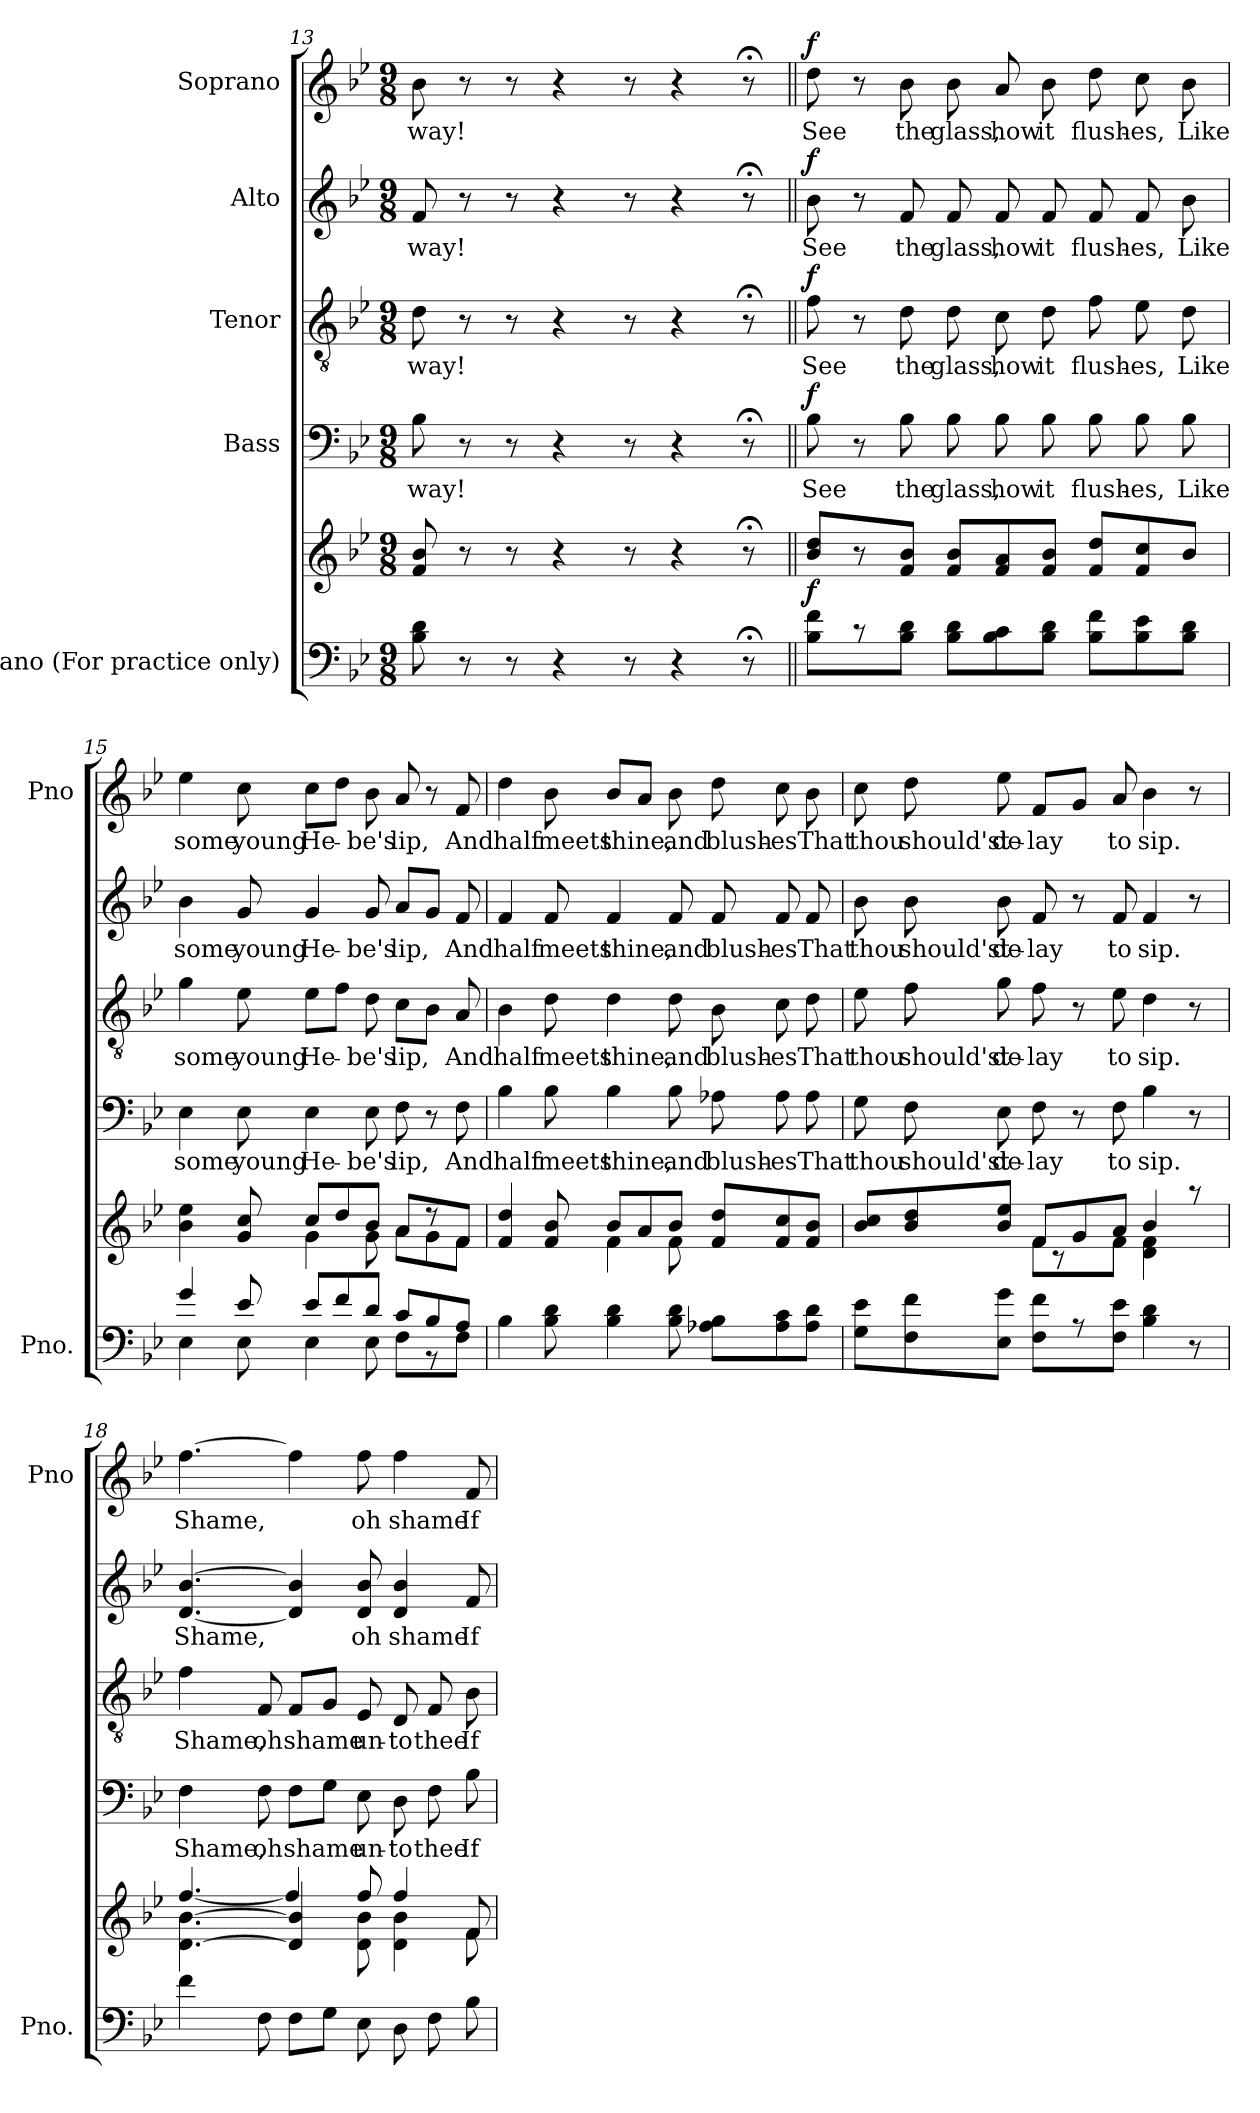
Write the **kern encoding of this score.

**kern	**kern	**dynam	**kern	**text	**dynam	**kern	**text	**dynam	**kern	**text	**dynam	**kern	**text	**dynam
*part5	*part5	*part5	*part4	*part4	*part4	*part3	*part3	*part3	*part2	*part2	*part2	*part1	*part1	*part1
*staff6	*staff5	*staff5/6	*staff4	*staff4	*staff4	*staff3	*staff3	*staff3	*staff2	*staff2	*staff2	*staff1	*staff1	*staff1
*I"Piano (For practice  only)	*	*	*I"Bass	*	*	*I"Tenor	*	*	*I"Alto	*	*	*I"Soprano	*	*
*I'Pno.	*	*	*	*	*	*	*	*	*	*	*	*I'Pno	*	*
*clefF4	*clefG2	*	*clefF4	*	*	*clefGv2	*	*	*clefG2	*	*	*clefG2	*	*
*k[b-e-]	*k[b-e-]	*	*k[b-e-]	*	*	*k[b-e-]	*	*	*k[b-e-]	*	*	*k[b-e-]	*	*
*B-:	*B-:	*	*B-:	*	*	*B-:	*	*	*B-:	*	*	*B-:	*	*
*M9/8	*M9/8	*	*M9/8	*	*	*M9/8	*	*	*M9/8	*	*	*M9/8	*	*
=13	=13	=13	=13	=13	=13	=13	=13	=13	=13	=13	=13	=13	=13	=13
8B-\ 8d\	8f/ 8b-/	.	8B-\	-way!	.	8d\	-way!	.	8f/	-way!	.	8b-\	-way!	.
8r	8r	.	8r	.	.	8r	.	.	8r	.	.	8r	.	.
8r	8r	.	8r	.	.	8r	.	.	8r	.	.	8r	.	.
4r	4r	.	4r	.	.	4r	.	.	4r	.	.	4r	.	.
8r	8r	.	8r	.	.	8r	.	.	8r	.	.	8r	.	.
4r	4r	.	4r	.	.	4r	.	.	4r	.	.	4r	.	.
8r;<	8r;<	.	8r;<	.	.	8r;<	.	.	8r;<	.	.	8r;<	.	.
!!LO:PB:g=z
=14||	=14||	=14||	=14||	=14||	=14||	=14||	=14||	=14||	=14||	=14||	=14||	=14||	=14||	=14||
!	!	!LO:DY:b	!	!	!LO:DY:a	!	!	!LO:DY:a	!	!	!LO:DY:a	!	!	!LO:DY:a
8B-\ 8f\L	8b-/ 8dd/L	f	8B-\	See	f	8f\	See	f	8b-\	See	f	8dd\	See	f
8r	8r	.	8r	.	.	8r	.	.	8r	.	.	8r	.	.
8B-\ 8d\J	8f/ 8b-/J	.	8B-\	the	.	8d\	the	.	8f/	the	.	8b-\	the	.
8B-\ 8d\L	8f/ 8b-/L	.	8B-\	glass,	.	8d\	glass,	.	8f/	glass,	.	8b-\	glass,	.
8B-\ 8c\	8f/ 8a/	.	8B-\	how	.	8c\	how	.	8f/	how	.	8a/	how	.
8B-\ 8d\J	8f/ 8b-/J	.	8B-\	it	.	8d\	it	.	8f/	it	.	8b-\	it	.
8B-\ 8f\L	8f/ 8dd/L	.	8B-\	flush-	.	8f\	flush-	.	8f/	flush-	.	8dd\	flush-	.
8B-\ 8e-\	8f/ 8cc/	.	8B-\	-es,	.	8e-\	-es,	.	8f/	-es,	.	8cc\	-es,	.
8B-\ 8d\J	8b-/J	.	8B-\	Like	.	8d\	Like	.	8b-\	Like	.	8b-\	Like	.
=15	=15	=15	=15	=15	=15	=15	=15	=15	=15	=15	=15	=15	=15	=15
*^	*^	*	*	*	*	*	*	*	*	*	*	*	*	*
4g/	4E-\	4b-\ 4ee-\	4.ryy	.	4E-\	some	.	4g\	some	.	4b-\	some	.	4ee-\	some	.
8e-/	8E-\	8g/ 8cc/	.	.	8E-\	young	.	8e-\	young	.	8g/	young	.	8cc\	young	.
8e-/L	4E-\	4g\	8cc/L	.	4E-\	He-	.	8e-\L	He-	.	4g/	He-	.	8cc\L	He-	.
8f/	.	.	8dd/	.	.	.	.	8f\J	.	.	.	.	.	8dd\J	.	.
8d/J	8E-\	8g\	8b-/J	.	8E-\	-be's	.	8d\	-be's	.	8g/	-be's	.	8b-\	-be's	.
8c/L	8F\L	8a\L	8a/L	.	8F\	lip,	.	8c\L	lip,	.	8a/L	lip,	.	8a/	lip,	.
8B-/	8r	8g\	8rdd	.	8r	.	.	8B-\J	.	.	8g/J	.	.	8r	.	.
8A/J	8F\J	8f\J	8f/J	.	8F\	And	.	8A/	And	.	8f/	And	.	8f/	And	.
*v	*v	*	*	*	*	*	*	*	*	*	*	*	*	*	*	*
=16	=16	=16	=16	=16	=16	=16	=16	=16	=16	=16	=16	=16	=16	=16	=16
4B-\	4f/ 4dd/	4.ryy	.	4B-\	half	.	4B-\	half	.	4f/	half	.	4dd\	half	.
8B-\ 8d\	8f/ 8b-/	.	.	8B-\	meets	.	8d\	meets	.	8f/	meets	.	8b-\	meets	.
4B-\ 4d\	4f\	8b-/L	.	4B-\	thine,	.	4d\	thine,	.	4f/	thine,	.	8b-/L	thine,	.
.	.	8a/	.	.	.	.	.	.	.	.	.	.	8a/J	.	.
8B-\ 8d\	8f\	8b-/J	.	8B-\	and	.	8d\	and	.	8f/	and	.	8b-\	and	.
8A-X\ 8B-\L	8f/ 8dd/L	4.ryy	.	8A-X\	blush-	.	8B-\	blush-	.	8f/	blush-	.	8dd\	blush-	.
8A-\ 8c\	8f/ 8cc/	.	.	8A-\	-es	.	8c\	-es	.	8f/	-es	.	8cc\	-es	.
8A-\ 8d\J	8f/ 8b-/J	.	.	8A-\	That	.	8d\	That	.	8f/	That	.	8b-\	That	.
!!LO:LB:g=z
=17	=17	=17	=17	=17	=17	=17	=17	=17	=17	=17	=17	=17	=17	=17	=17
*	*	*^	*	*	*	*	*	*	*	*	*	*	*	*	*
8G\ 8e-\L	8b-/ 8cc/L	4ryy	4.ryy	.	8G\	thou	.	8e-\	thou	.	8b-\	thou	.	8cc\	thou	.
8F\ 8f\	8b-/ 8dd/	.	.	.	8F\	should'st	.	8f\	should'st	.	8b-\	should'st	.	8dd\	should'st	.
8E-\ 8g\J	8b-/ 8ee-/J	8.ryy	.	.	8E-\	de-	.	8g\	de-	.	8b-\	de-	.	8ee-\	de-	.
8F\ 8f\L	8f\L	.	8f/L	.	8F\	-lay	.	8f\	-lay	.	8f/	-lay	.	8f/L	-lay	.
.	.	8rc	.	.	.	.	.	.	.	.	.	.	.	.	.	.
8r	8ryy	.	8g/	.	8r	.	.	8r	.	.	8r	.	.	8g/J	.	.
.	.	2ryy	.	.	.	.	.	.	.	.	.	.	.	.	.	.
8F\ 8e-\J	8f\J	.	8a/J	.	8F\	to	.	8e-\	to	.	8f/	to	.	8a/	to	.
4B-\ 4d\	4d\ 4f\	.	4b-/	.	4B-\	sip.	.	4d\	sip.	.	4f/	sip.	.	4b-\	sip.	.
8r	8raa	.	8ryy	.	8r	.	.	8r	.	.	8r	.	.	8r	.	.
.	.	16ryy	.	.	.	.	.	.	.	.	.	.	.	.	.	.
*	*	*v	*v	*	*	*	*	*	*	*	*	*	*	*	*	*
=18	=18	=18	=18	=18	=18	=18	=18	=18	=18	=18	=18	=18	=18	=18	=18
4f\	[4.d\ [4.b-\	[4.ff/	.	4F\	Shame,	.	4f\	Shame,	.	[4.d/ [4.b-/	Shame,	.	[4.ff\	Shame,	.
8F\	.	.	.	8F\	oh	.	8F/	oh	.	.	.	.	.	.	.
8F\L	4d/] 4b-/]	4ff/]	.	8F\L	shame	.	8F/L	shame	.	4d/] 4b-/]	.	.	4ff\]	.	.
8G\J	.	.	.	8G\J	.	.	8G/J	.	.	.	.	.	.	.	.
8E-\	8d\ 8b-\	8ff/	.	8E-\	un-	.	8E-/	un-	.	8d/ 8b-/	oh	.	8ff\	oh	.
8D\	4d\ 4b-\	4ff/	.	8D\	-to	.	8D/	-to	.	4d/ 4b-/	shame	.	4ff\	shame	.
8F\	.	.	.	8F\	thee	.	8F/	thee	.	.	.	.	.	.	.
8B-\	8f\	8f/	.	8B-\	If	.	8B-\	If	.	8f/	If	.	8f/	If	.
*	*v	*v	*	*	*	*	*	*	*	*	*	*	*	*	*
=	=	=	=	=	=	=	=	=	=	=	=	=	=	=
*-	*-	*-	*-	*-	*-	*-	*-	*-	*-	*-	*-	*-	*-	*-
